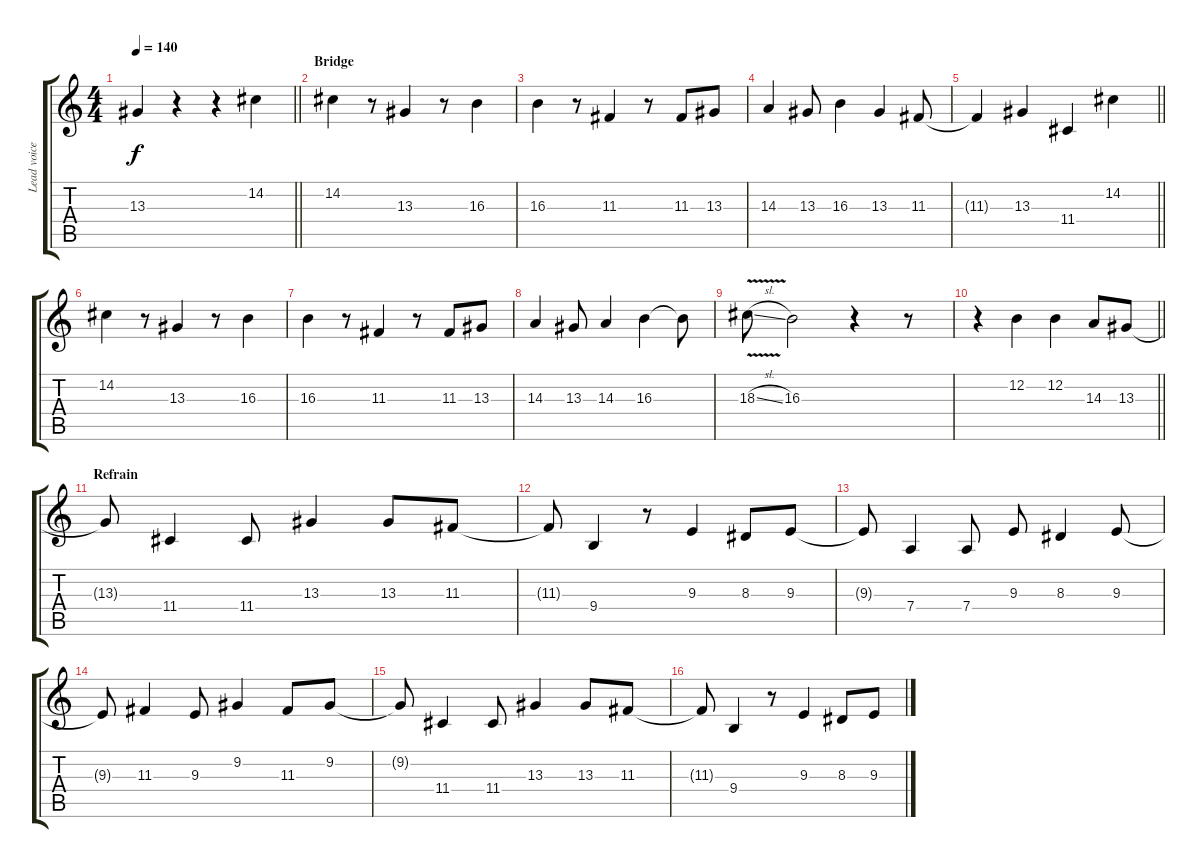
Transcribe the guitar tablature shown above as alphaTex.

\track ("Lead voice" "Lead voice") {instrument flute}
\staff {score tabs}
\tuning (E4 B3 G3 D3 A2 E2) {hide}
\ts (4 4)
\tempo 140
\clef g2
\barLineRight lightlight
\ks c
13.3.4{dy f} r.4 r.4 14.2.4 |
\section ("" "Bridge")
14.2.4 r.8 13.3.4 r.8 16.3.4 |
16.3.4 r.8 11.3.4 r.8 11.3.8 13.3.8 |
14.3.4 13.3.8 16.3.4 13.3.4 11.3.8 |
\barLineRight lightlight
11.3{t}.4 13.3.4 11.4.4 14.2.4 |
14.2.4 r.8 13.3.4 r.8 16.3.4 |
16.3.4 r.8 11.3.4 r.8 11.3.8 13.3.8 |
14.3.4 13.3.8 14.3.4 16.3.4 16.3{t}.8 |
18.3{v sl}.8 16.3.2 r.4 r.8 |
\barLineRight lightlight
r.4 12.2.4 12.2.4 14.3.8 13.3.8 |
\section ("" "Refrain")
13.3{t}.8 11.4.4 11.4.8 13.3.4 13.3.8 11.3.8 |
11.3{t}.8 9.4.4 r.8 9.3.4 8.3.8 9.3.8 |
9.3{t}.8 7.4.4 7.4.8 9.3.8 8.3.4 9.3.8 |
9.3{t}.8 11.3.4 9.3.8 9.2.4 11.3.8 9.2.8 |
9.2{t}.8 11.4.4 11.4.8 13.3.4 13.3.8 11.3.8 |
11.3{t}.8 9.4.4 r.8 9.3.4 8.3.8 9.3.8
